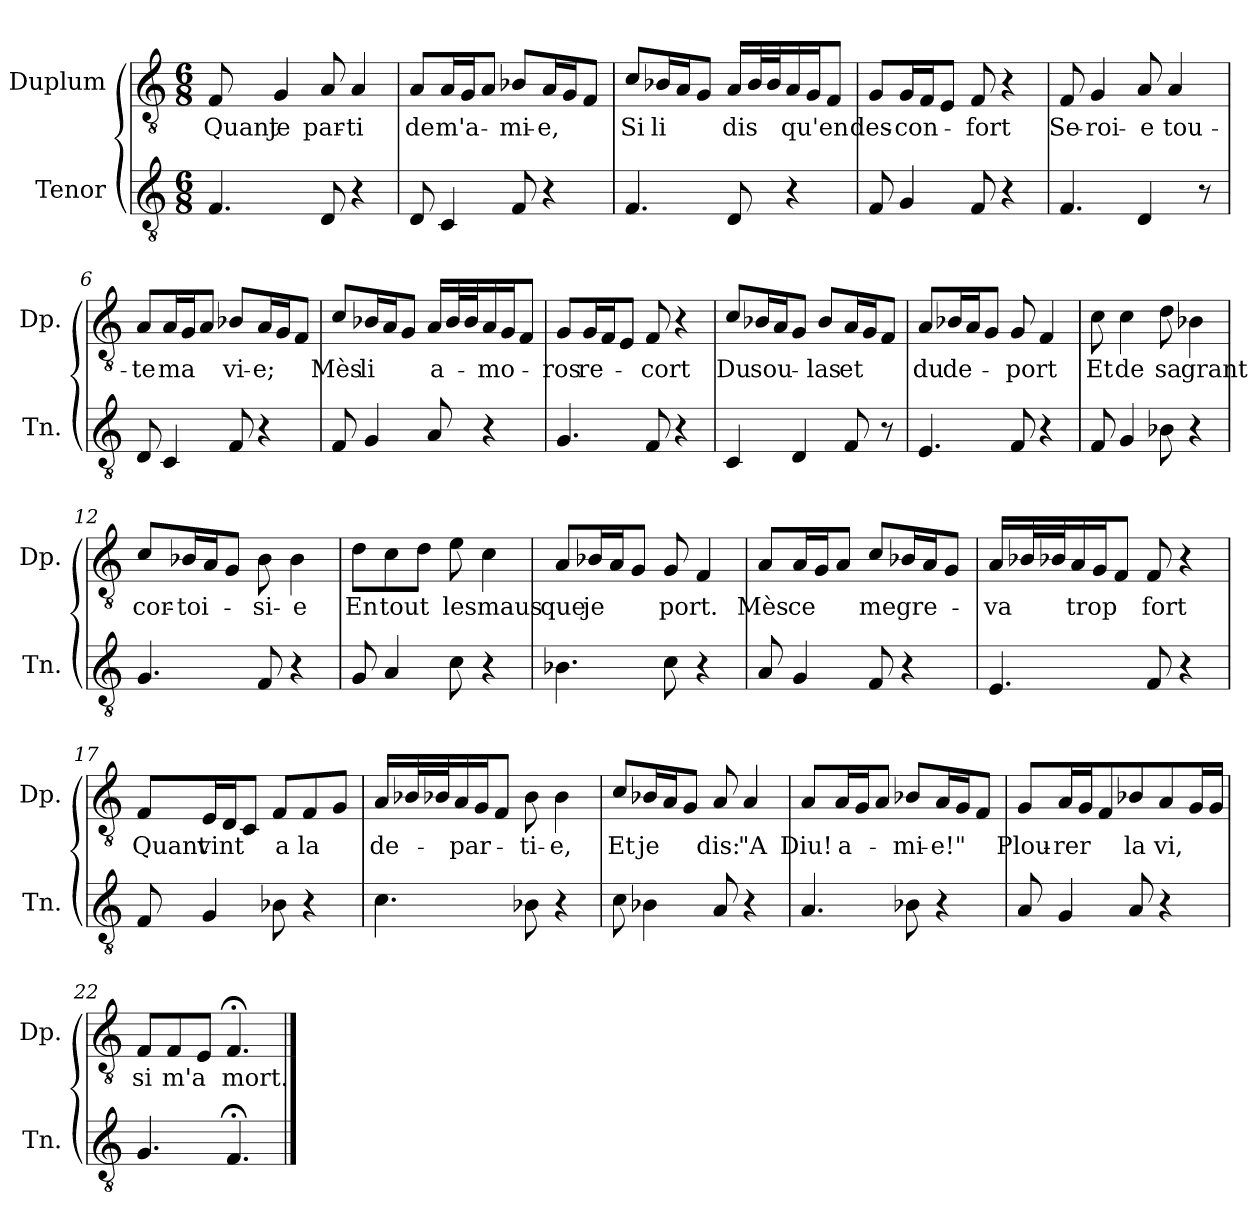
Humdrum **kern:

**kern	**kern	**text
*part2	*part1	*part1
*staff2	*staff1	*staff1
*I"Tenor	*I"Duplum	*
*I'Tn.	*I'Dp.	*
*clefGv2	*clefGv2	*
*k[]	*k[]	*
*M6/8	*M6/8	*
=1	=1	=1
!	!	!LO:LY:b
4.F/	8F/	Quant
!	!	!LO:LY:b
.	4G/	je
!	!	!LO:LY:b
8D/	8A/	par-
!	!	!LO:LY:b
4r	4A/	-ti
=2	=2	=2
!	!	!LO:LY:b
8D/	8A/L	de
!	!	!LO:LY:b
4C/	16A/L	m'a-
.	16G/J	.
.	8A/J	.
!	!	!LO:LY:b
8F/	8B-X/L	-mi-
!	!	!LO:LY:b
4r	16A/L	-e,
.	16G/J	.
.	8F/J	.
=3	=3	=3
!	!	!LO:LY:b
4.F/	8c/L	Si
!	!	!LO:LY:b
.	16B-X/L	li
.	16A/J	.
.	8G/J	.
!	!	!LO:LY:b
8D/	16A/LL	dis
*	*tremolo	*
.	32B-/	.
.	32B-/	.
*	*Xtremolo	*
!	!	!LO:LY:b
4r	16A/	qu'en
.	16G/J	.
.	8F/J	.
=4	=4	=4
!	!	!LO:LY:b
8F/	8G/L	des-
!	!	!LO:LY:b
4G/	16G/L	-con-
.	16F/J	.
.	8E/J	.
!	!	!LO:LY:b
8F/	8F/	-fort
4r	4r	.
=5	=5	=5
!	!	!LO:LY:b
4.F/	8F/	Se-
!	!	!LO:LY:b
.	4G/	-roi-
!	!	!LO:LY:b
4D/	8A/	-e
!	!	!LO:LY:b
.	4A/	tou-
8r	.	.
!!LO:LB:g=z
=6	=6	=6
!	!	!LO:LY:b
8D/	8A/L	-te
!	!	!LO:LY:b
4C/	16A/L	ma
.	16G/J	.
.	8A/J	.
!	!	!LO:LY:b
8F/	8B-X/L	vi-
!	!	!LO:LY:b
4r	16A/L	-e;
.	16G/J	.
.	8F/J	.
=7	=7	=7
!	!	!LO:LY:b
8F/	8c/L	Mès
!	!	!LO:LY:b
4G/	16B-X/L	li
.	16A/J	.
.	8G/J	.
!	!	!LO:LY:b
8A/	16A/LL	a-
*	*tremolo	*
.	32B-/	.
.	32B-/	.
*	*Xtremolo	*
!	!	!LO:LY:b
4r	16A/	-mo-
.	16G/J	.
.	8F/J	.
=8	=8	=8
!	!	!LO:LY:b
4.G/	8G/L	-ros
!	!	!LO:LY:b
.	16G/L	re-
.	16F/J	.
.	8E/J	.
!	!	!LO:LY:b
8F/	8F/	-cort
4r	4r	.
=9	=9	=9
!	!	!LO:LY:b
4C/	8c/L	Du
!	!	!LO:LY:b
.	16B-X/L	sou-
.	16A/J	.
4D/	8G/J	.
!	!	!LO:LY:b
.	8B-/L	-las
!	!	!LO:LY:b
8F/	16A/L	et
.	16G/J	.
8r	8F/J	.
=10	=10	=10
!	!	!LO:LY:b
4.E/	8A/L	du
!	!	!LO:LY:b
.	16B-X/L	de-
.	16A/J	.
.	8G/J	.
!	!	!LO:LY:b
8F/	8G/	-port
4r	4F/	.
!!LO:LB:g=z
=11	=11	=11
!	!	!LO:LY:b
8F/	8c\	Et
!	!	!LO:LY:b
4G/	4c\	de
!	!	!LO:LY:b
8B-i\	8d\	sa
!	!	!LO:LY:b
4r	4B-X\	grant
=12	=12	=12
!	!	!LO:LY:b
4.G/	8c/L	cor-
!	!	!LO:LY:b
.	16B-X/L	-toi-
.	16A/J	.
.	8G/J	.
!	!	!LO:LY:b
8F/	8B-\	-si-
!	!	!LO:LY:b
4r	4B-\	-e
=13	=13	=13
!	!	!LO:LY:b
8G/	8d\L	En
!	!	!LO:LY:b
4A/	8c\	tout
.	8d\J	.
!	!	!LO:LY:b
8c\	8e\	les
!	!	!LO:LY:b
4r	4c\	maus
=14	=14	=14
!	!	!LO:LY:b
4.B-X\	8A/L	que
!	!	!LO:LY:b
.	16B-X/L	je
.	16A/J	.
.	8G/J	.
!	!	!LO:LY:b
8c\	8G/	port.
4r	4F/	.
=15	=15	=15
!	!	!LO:LY:b
8A/	8A/L	Mès
!	!	!LO:LY:b
4G/	16A/L	ce
.	16G/J	.
.	8A/J	.
!	!	!LO:LY:b
8F/	8c/L	me
!	!	!LO:LY:b
4r	16B-X/L	gre-
.	16A/J	.
.	8G/J	.
!!LO:LB:g=z
=16	=16	=16
!	!	!LO:LY:b
4.E/	16A/LL	-va
*	*tremolo	*
.	32B-X/	.
.	32B-X/	.
*	*Xtremolo	*
!	!	!LO:LY:b
.	16A/	trop
.	16G/J	.
.	8F/J	.
!	!	!LO:LY:b
8F/	8F/	fort
4r	4r	.
=17	=17	=17
!	!	!LO:LY:b
8F/	8F/L	Quant
!	!	!LO:LY:b
4G/	16E/L	vint
.	16D/J	.
.	8C/J	.
!	!	!LO:LY:b
8B-X\	8F/L	a
!	!	!LO:LY:b
4r	8F/	la
.	8G/J	.
=18	=18	=18
!	!	!LO:LY:b
4.c\	16A/LL	de-
*	*tremolo	*
.	32B-X/	.
.	32B-X/	.
*	*Xtremolo	*
!	!	!LO:LY:b
.	16A/	-par-
.	16G/J	.
.	8F/J	.
!	!	!LO:LY:b
8B-X\	8B-\	-ti-
!	!	!LO:LY:b
4r	4B-\	-e,
=19	=19	=19
!	!	!LO:LY:b
8c\	8c/L	Et
!	!	!LO:LY:b
4B-X\	16B-X/L	je
.	16A/J	.
.	8G/J	.
!	!	!LO:LY:b
8A/	8A/	dis:
!	!	!LO:LY:b
4r	4A/	"A
=20	=20	=20
!	!	!LO:LY:b
4.A/	8A/L	Diu!
!	!	!LO:LY:b
.	16A/L	a-
.	16G/J	.
.	8A/J	.
!	!	!LO:LY:b
8B-X\	8B-X/L	-mi-
!	!	!LO:LY:b
4r	16A/L	-e!"
.	16G/J	.
.	8F/J	.
!!LO:LB:g=z
=21	=21	=21
!	!	!LO:LY:b
8A/	8G/L	Plou-
!	!	!LO:LY:b
4G/	16A/L	-rer
.	16G/J	.
.	8F/J	.
!	!	!LO:LY:b
8A/	8B-X/L	la
!	!	!LO:LY:b
4r	8A/	vi,
*	*tremolo	*
.	16G/	.
.	16G/JJ	.
*	*Xtremolo	*
=22	=22	=22
!	!	!LO:LY:b
4.G/	8F/L	si
!	!	!LO:LY:b
.	8F/	m'a
.	8E/J	.
!	!	!LO:LY:b
4.F;</	4.F;</	mort.
==	==	==
*-	*-	*-
